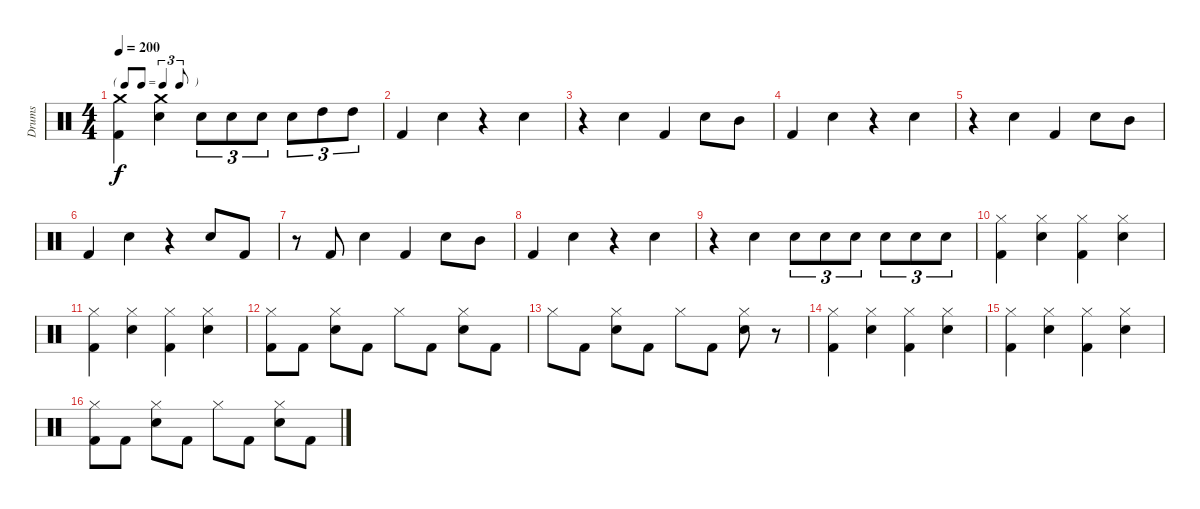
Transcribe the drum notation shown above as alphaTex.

\track ("Drums" "Drums") {instrument percussion bank 177}
\staff {score}
\articulation defaults
\ts (4 4)
\tf triplet8th
\tempo 200
\clef neutral
\ks c
("Crash medium (hit)" "Kick (hit) 2").4{dy f} ("Crash medium (hit)" "Electric Snare (hit)").4 "Electric Snare (hit)".8{tu (3 2)} "Electric Snare (hit)".8{tu (3 2)} "Electric Snare (hit)".8{tu (3 2)} "Electric Snare (hit)".8{tu (3 2)} "High Tom (hit)".8{tu (3 2)} "High Tom (hit)".8{tu (3 2)} |
"Kick (hit) 2".4 "Electric Snare (hit)".4 r.4 "Electric Snare (hit)".4 |
r.4 "Electric Snare (hit)".4 "Kick (hit) 2".4 "Electric Snare (hit)".8 "Mid Tom (hit)".8 |
"Kick (hit) 2".4 "Electric Snare (hit)".4 r.4 "Electric Snare (hit)".4 |
r.4 "Electric Snare (hit)".4 "Kick (hit) 2".4 "Electric Snare (hit)".8 "Mid Tom (hit)".8 |
"Kick (hit) 2".4 "Electric Snare (hit)".4 r.4 "Electric Snare (hit)".8 "Kick (hit) 2".8 |
r.8 "Kick (hit) 2".8 "Electric Snare (hit)".4 "Kick (hit) 2".4 "Electric Snare (hit)".8 "Mid Tom (hit)".8 |
"Kick (hit) 2".4 "Electric Snare (hit)".4 r.4 "Electric Snare (hit)".4 |
r.4 "Electric Snare (hit)".4 "Electric Snare (hit)".8{tu (3 2)} "Electric Snare (hit)".8{tu (3 2)} "Electric Snare (hit)".8{tu (3 2)} "Electric Snare (hit)".8{tu (3 2)} "Electric Snare (hit)".8{tu (3 2)} "Electric Snare (hit)".8{tu (3 2)} |
("Hi-Hat (closed)" "Kick (hit) 2").4 ("Hi-Hat (closed)" "Electric Snare (hit)").4 ("Hi-Hat (closed)" "Kick (hit) 2").4 ("Hi-Hat (closed)" "Electric Snare (hit)").4 |
("Hi-Hat (closed)" "Kick (hit) 2").4 ("Hi-Hat (closed)" "Electric Snare (hit)").4 ("Hi-Hat (closed)" "Kick (hit) 2").4 ("Hi-Hat (closed)" "Electric Snare (hit)").4 |
("Hi-Hat (closed)" "Kick (hit) 2").8 "Kick (hit) 2".8 ("Hi-Hat (closed)" "Electric Snare (hit)").8 "Kick (hit) 2".8 "Hi-Hat (closed)".8 "Kick (hit) 2".8 ("Hi-Hat (closed)" "Electric Snare (hit)").8 "Kick (hit) 2".8 |
"Hi-Hat (closed)".8 "Kick (hit) 2".8 ("Hi-Hat (closed)" "Electric Snare (hit)").8 "Kick (hit) 2".8 "Hi-Hat (closed)".8 "Kick (hit) 2".8 ("Hi-Hat (closed)" "Electric Snare (hit)").8 r.8 |
("Hi-Hat (closed)" "Kick (hit) 2").4 ("Hi-Hat (closed)" "Electric Snare (hit)").4 ("Hi-Hat (closed)" "Kick (hit) 2").4 ("Hi-Hat (closed)" "Electric Snare (hit)").4 |
("Hi-Hat (closed)" "Kick (hit) 2").4 ("Hi-Hat (closed)" "Electric Snare (hit)").4 ("Hi-Hat (closed)" "Kick (hit) 2").4 ("Hi-Hat (closed)" "Electric Snare (hit)").4 |
("Hi-Hat (closed)" "Kick (hit) 2").8 "Kick (hit) 2".8 ("Hi-Hat (closed)" "Electric Snare (hit)").8 "Kick (hit) 2".8 "Hi-Hat (closed)".8 "Kick (hit) 2".8 ("Hi-Hat (closed)" "Electric Snare (hit)").8 "Kick (hit) 2".8
